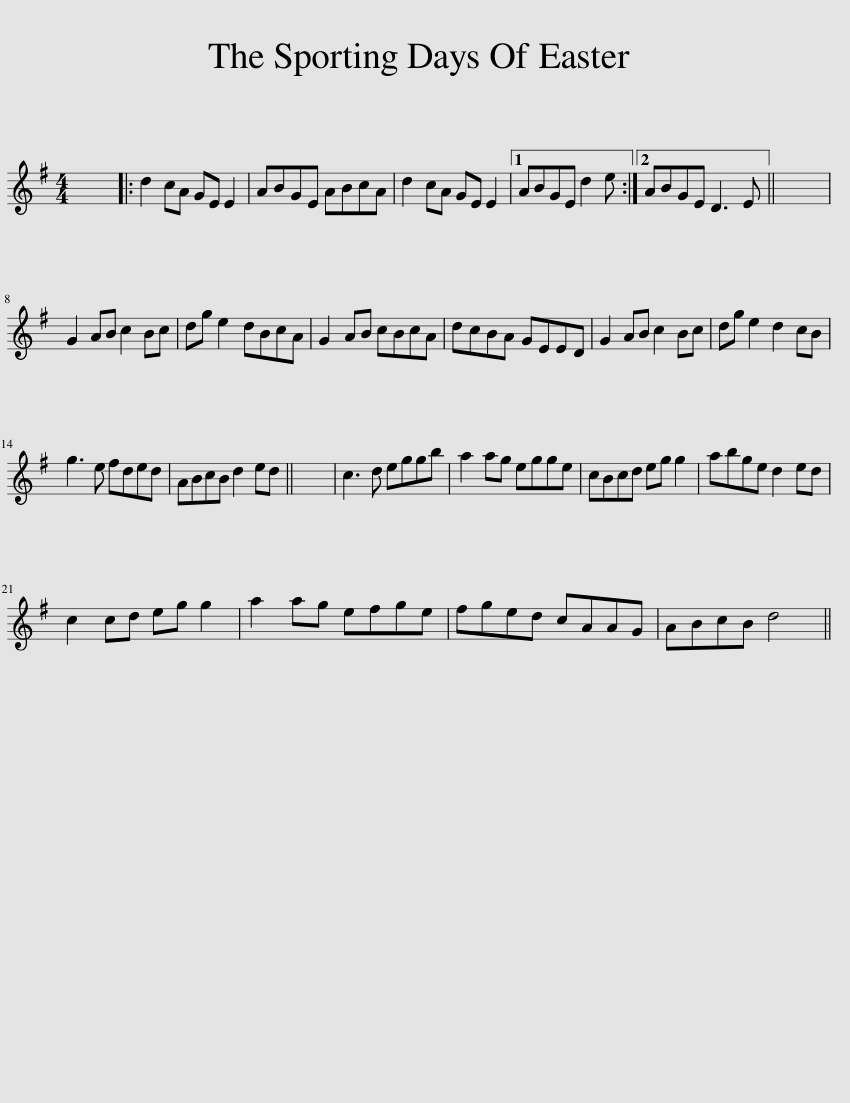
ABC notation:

X:1
L:1/8
M:4/4
I:linebreak $
K:G
V:1 treble
V:1
 x8 |: d2 cA GE E2 | ABGE ABcA | d2 cA GE E2 |1 ABGE d2 e :|2 %5
 ABGE D3 E || x8 |$ G2 AB c2 Bc | dg e2 dBcA | G2 AB cBcA | %10
 dcBA GEED | G2 AB c2 Bc | dg e2 d2 cB |$ g3 e fded | ABcB d2 ed || %15
 x8 | c3 d eggb | a2 ag egge | cBcd eg g2 | abge d2 ed |$ %20
 c2 cd eg g2 | a2 ag efge | fged cAAG | ABcB d4 || %24
